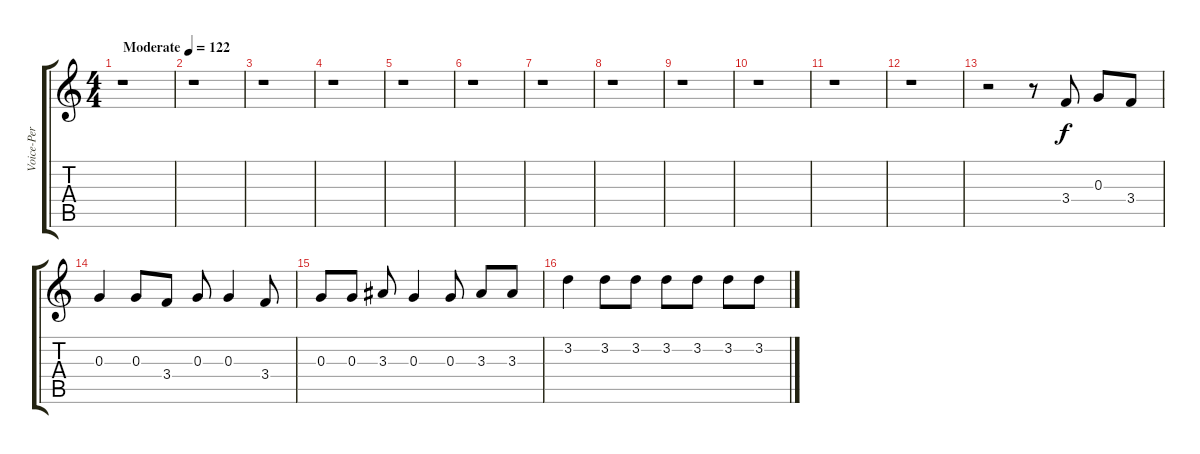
\track ("Voice-Per" "Voice-Per") {instrument electricguitarjazz}
\staff {score tabs}
\tuning (E4 B3 G3 D3 A2 E2) {hide}
\ts (4 4)
\tempo (122 "Moderate")
\clef g2
\ks c
r.1{dy f instrument electricguitarjazz} |
r.1 |
r.1 |
r.1 |
r.1 |
r.1 |
r.1 |
r.1 |
r.1 |
r.1 |
r.1 |
r.1 |
r.2 r.8 3.4.8 0.3.8 3.4.8 |
0.3.4 0.3.8 3.4.8 0.3.8 0.3.4 3.4.8 |
0.3.8 0.3.8 3.3.8 0.3.4 0.3.8 3.3.8 3.3.8 |
3.2.4 3.2.8 3.2.8 3.2.8 3.2.8 3.2.8 3.2.8
